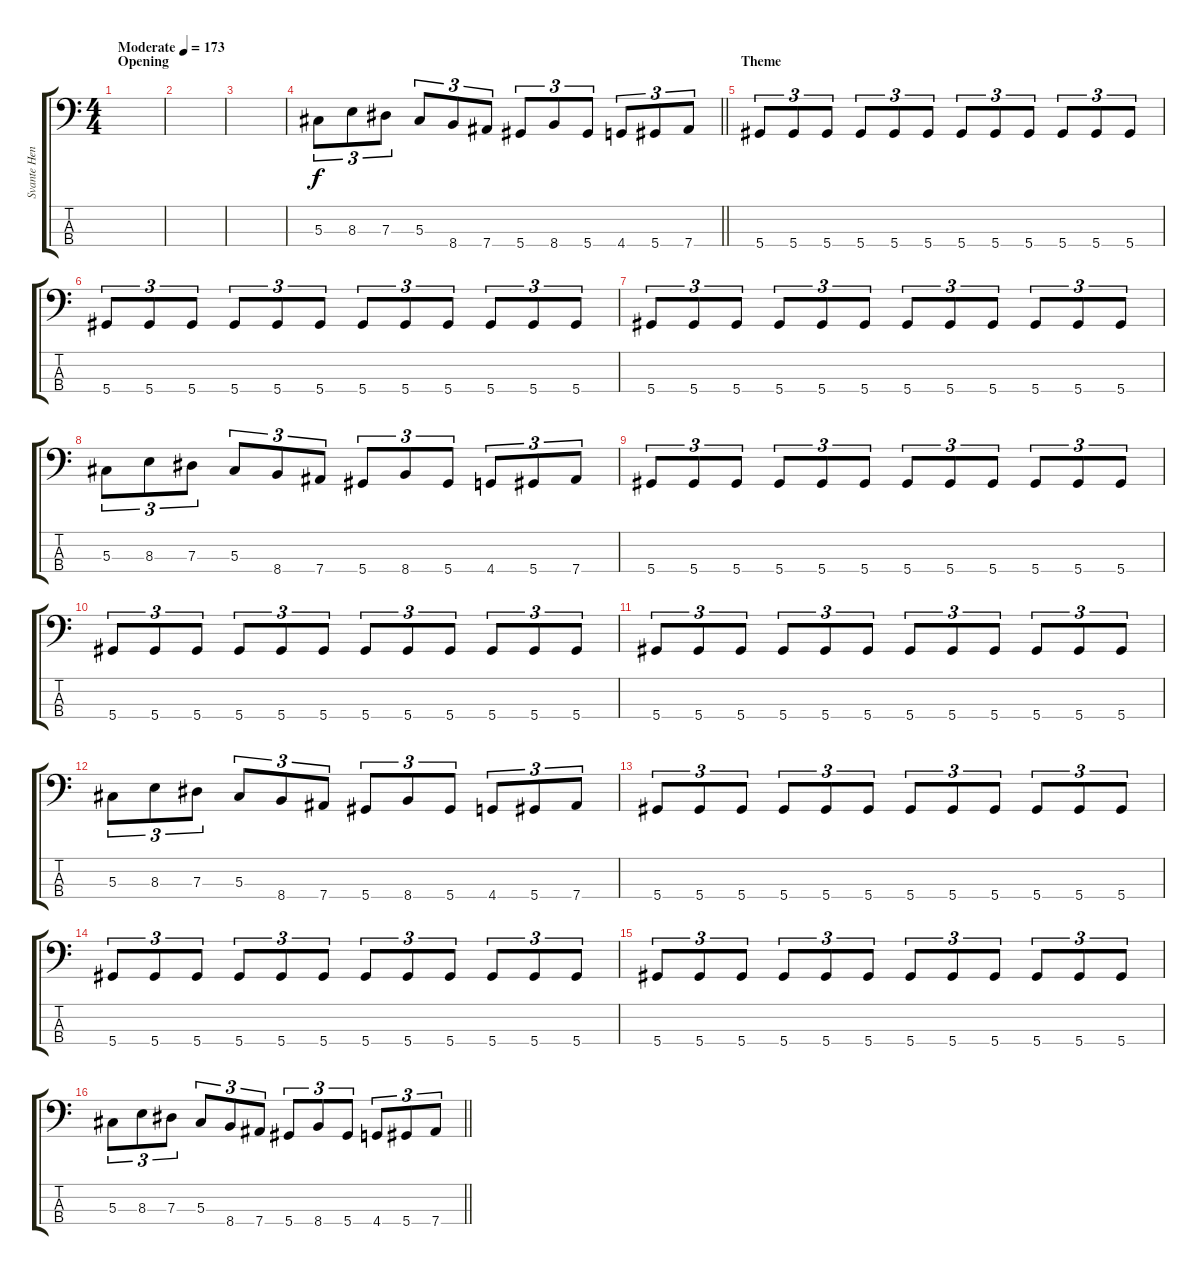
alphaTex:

\track ("Svante Henrysson" "Svante Hen") {instrument electricbassfinger}
\staff {score tabs}
\tuning (Gb2 Db2 Ab1 Eb1) {hide}
\ts (4 4)
\section ("" "Opening")
\tempo (173 "Moderate")
\clef f4
\ks c
|
|
|
\barLineRight lightlight
5.3.8{tu (3 2)} 8.3.8{tu (3 2)} 7.3.8{tu (3 2)} 5.3.8{tu (3 2)} 8.4.8{tu (3 2)} 7.4.8{tu (3 2)} 5.4.8{tu (3 2)} 8.4.8{tu (3 2)} 5.4.8{tu (3 2)} 4.4.8{tu (3 2)} 5.4.8{tu (3 2)} 7.4.8{tu (3 2)} |
\section ("" "Theme")
5.4.8{tu (3 2)} 5.4.8{tu (3 2)} 5.4.8{tu (3 2)} 5.4.8{tu (3 2)} 5.4.8{tu (3 2)} 5.4.8{tu (3 2)} 5.4.8{tu (3 2)} 5.4.8{tu (3 2)} 5.4.8{tu (3 2)} 5.4.8{tu (3 2)} 5.4.8{tu (3 2)} 5.4.8{tu (3 2)} |
5.4.8{tu (3 2)} 5.4.8{tu (3 2)} 5.4.8{tu (3 2)} 5.4.8{tu (3 2)} 5.4.8{tu (3 2)} 5.4.8{tu (3 2)} 5.4.8{tu (3 2)} 5.4.8{tu (3 2)} 5.4.8{tu (3 2)} 5.4.8{tu (3 2)} 5.4.8{tu (3 2)} 5.4.8{tu (3 2)} |
5.4.8{tu (3 2)} 5.4.8{tu (3 2)} 5.4.8{tu (3 2)} 5.4.8{tu (3 2)} 5.4.8{tu (3 2)} 5.4.8{tu (3 2)} 5.4.8{tu (3 2)} 5.4.8{tu (3 2)} 5.4.8{tu (3 2)} 5.4.8{tu (3 2)} 5.4.8{tu (3 2)} 5.4.8{tu (3 2)} |
5.3.8{tu (3 2)} 8.3.8{tu (3 2)} 7.3.8{tu (3 2)} 5.3.8{tu (3 2)} 8.4.8{tu (3 2)} 7.4.8{tu (3 2)} 5.4.8{tu (3 2)} 8.4.8{tu (3 2)} 5.4.8{tu (3 2)} 4.4.8{tu (3 2)} 5.4.8{tu (3 2)} 7.4.8{tu (3 2)} |
5.4.8{tu (3 2)} 5.4.8{tu (3 2)} 5.4.8{tu (3 2)} 5.4.8{tu (3 2)} 5.4.8{tu (3 2)} 5.4.8{tu (3 2)} 5.4.8{tu (3 2)} 5.4.8{tu (3 2)} 5.4.8{tu (3 2)} 5.4.8{tu (3 2)} 5.4.8{tu (3 2)} 5.4.8{tu (3 2)} |
5.4.8{tu (3 2)} 5.4.8{tu (3 2)} 5.4.8{tu (3 2)} 5.4.8{tu (3 2)} 5.4.8{tu (3 2)} 5.4.8{tu (3 2)} 5.4.8{tu (3 2)} 5.4.8{tu (3 2)} 5.4.8{tu (3 2)} 5.4.8{tu (3 2)} 5.4.8{tu (3 2)} 5.4.8{tu (3 2)} |
5.4.8{tu (3 2)} 5.4.8{tu (3 2)} 5.4.8{tu (3 2)} 5.4.8{tu (3 2)} 5.4.8{tu (3 2)} 5.4.8{tu (3 2)} 5.4.8{tu (3 2)} 5.4.8{tu (3 2)} 5.4.8{tu (3 2)} 5.4.8{tu (3 2)} 5.4.8{tu (3 2)} 5.4.8{tu (3 2)} |
5.3.8{tu (3 2)} 8.3.8{tu (3 2)} 7.3.8{tu (3 2)} 5.3.8{tu (3 2)} 8.4.8{tu (3 2)} 7.4.8{tu (3 2)} 5.4.8{tu (3 2)} 8.4.8{tu (3 2)} 5.4.8{tu (3 2)} 4.4.8{tu (3 2)} 5.4.8{tu (3 2)} 7.4.8{tu (3 2)} |
5.4.8{tu (3 2)} 5.4.8{tu (3 2)} 5.4.8{tu (3 2)} 5.4.8{tu (3 2)} 5.4.8{tu (3 2)} 5.4.8{tu (3 2)} 5.4.8{tu (3 2)} 5.4.8{tu (3 2)} 5.4.8{tu (3 2)} 5.4.8{tu (3 2)} 5.4.8{tu (3 2)} 5.4.8{tu (3 2)} |
5.4.8{tu (3 2)} 5.4.8{tu (3 2)} 5.4.8{tu (3 2)} 5.4.8{tu (3 2)} 5.4.8{tu (3 2)} 5.4.8{tu (3 2)} 5.4.8{tu (3 2)} 5.4.8{tu (3 2)} 5.4.8{tu (3 2)} 5.4.8{tu (3 2)} 5.4.8{tu (3 2)} 5.4.8{tu (3 2)} |
5.4.8{tu (3 2)} 5.4.8{tu (3 2)} 5.4.8{tu (3 2)} 5.4.8{tu (3 2)} 5.4.8{tu (3 2)} 5.4.8{tu (3 2)} 5.4.8{tu (3 2)} 5.4.8{tu (3 2)} 5.4.8{tu (3 2)} 5.4.8{tu (3 2)} 5.4.8{tu (3 2)} 5.4.8{tu (3 2)} |
\barLineRight lightlight
5.3.8{tu (3 2)} 8.3.8{tu (3 2)} 7.3.8{tu (3 2)} 5.3.8{tu (3 2)} 8.4.8{tu (3 2)} 7.4.8{tu (3 2)} 5.4.8{tu (3 2)} 8.4.8{tu (3 2)} 5.4.8{tu (3 2)} 4.4.8{tu (3 2)} 5.4.8{tu (3 2)} 7.4.8{tu (3 2)}
